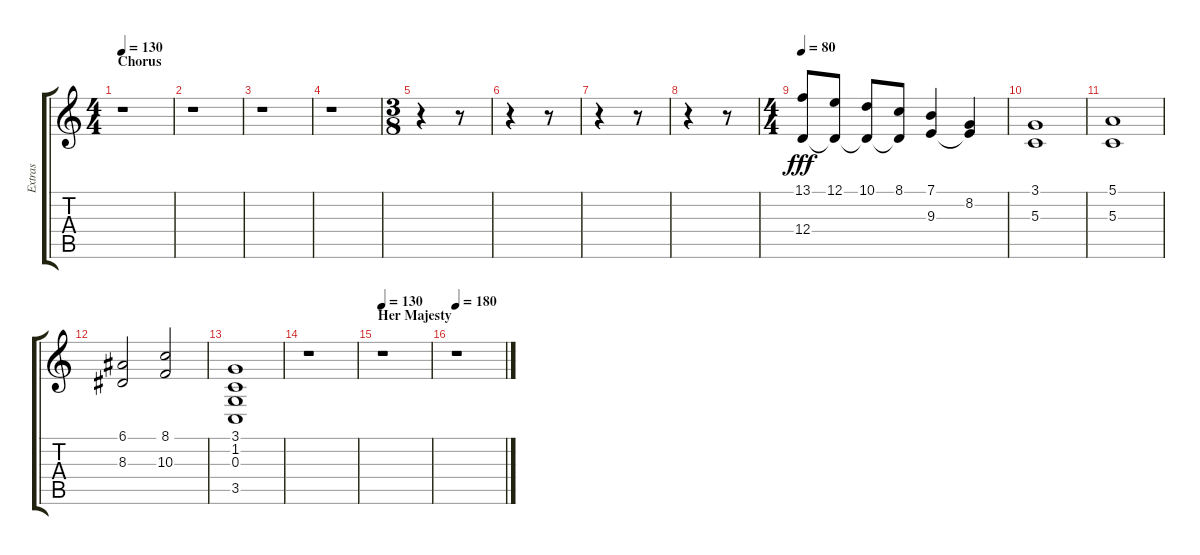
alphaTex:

\track ("Extras" "Extras") {instrument drawbarorgan}
\staff {score tabs}
\tuning (E4 B3 G3 D3 A2 E2) {hide}
\ts (4 4)
\section ("" "Chorus")
\tempo 130
\clef g2
\ks c
r.1{dy f} |
r.1 |
r.1 |
r.1 |
\ts (3 8)
r.4 r.8 |
r.4 r.8 |
r.4 r.8 |
r.4 r.8 |
\ts (4 4)
\tempo 80
(13.1 12.4).8{dy fff volume 9 instrument stringensemble1} (12.1 12.4{t}).8 (10.1 12.4{t}).8 (8.1 12.4{t}).8 (7.1 9.3).4 (8.2 9.3{t}).4 |
(3.1 5.3).1 |
(5.1 5.3).1 |
(6.1 8.3).2 (8.1 10.3).2 |
(3.1 1.2 0.3 3.5).1 |
r.1 |
\section ("" "Her Majesty")
\tempo 130
r.1 |
\tempo 180
r.1
